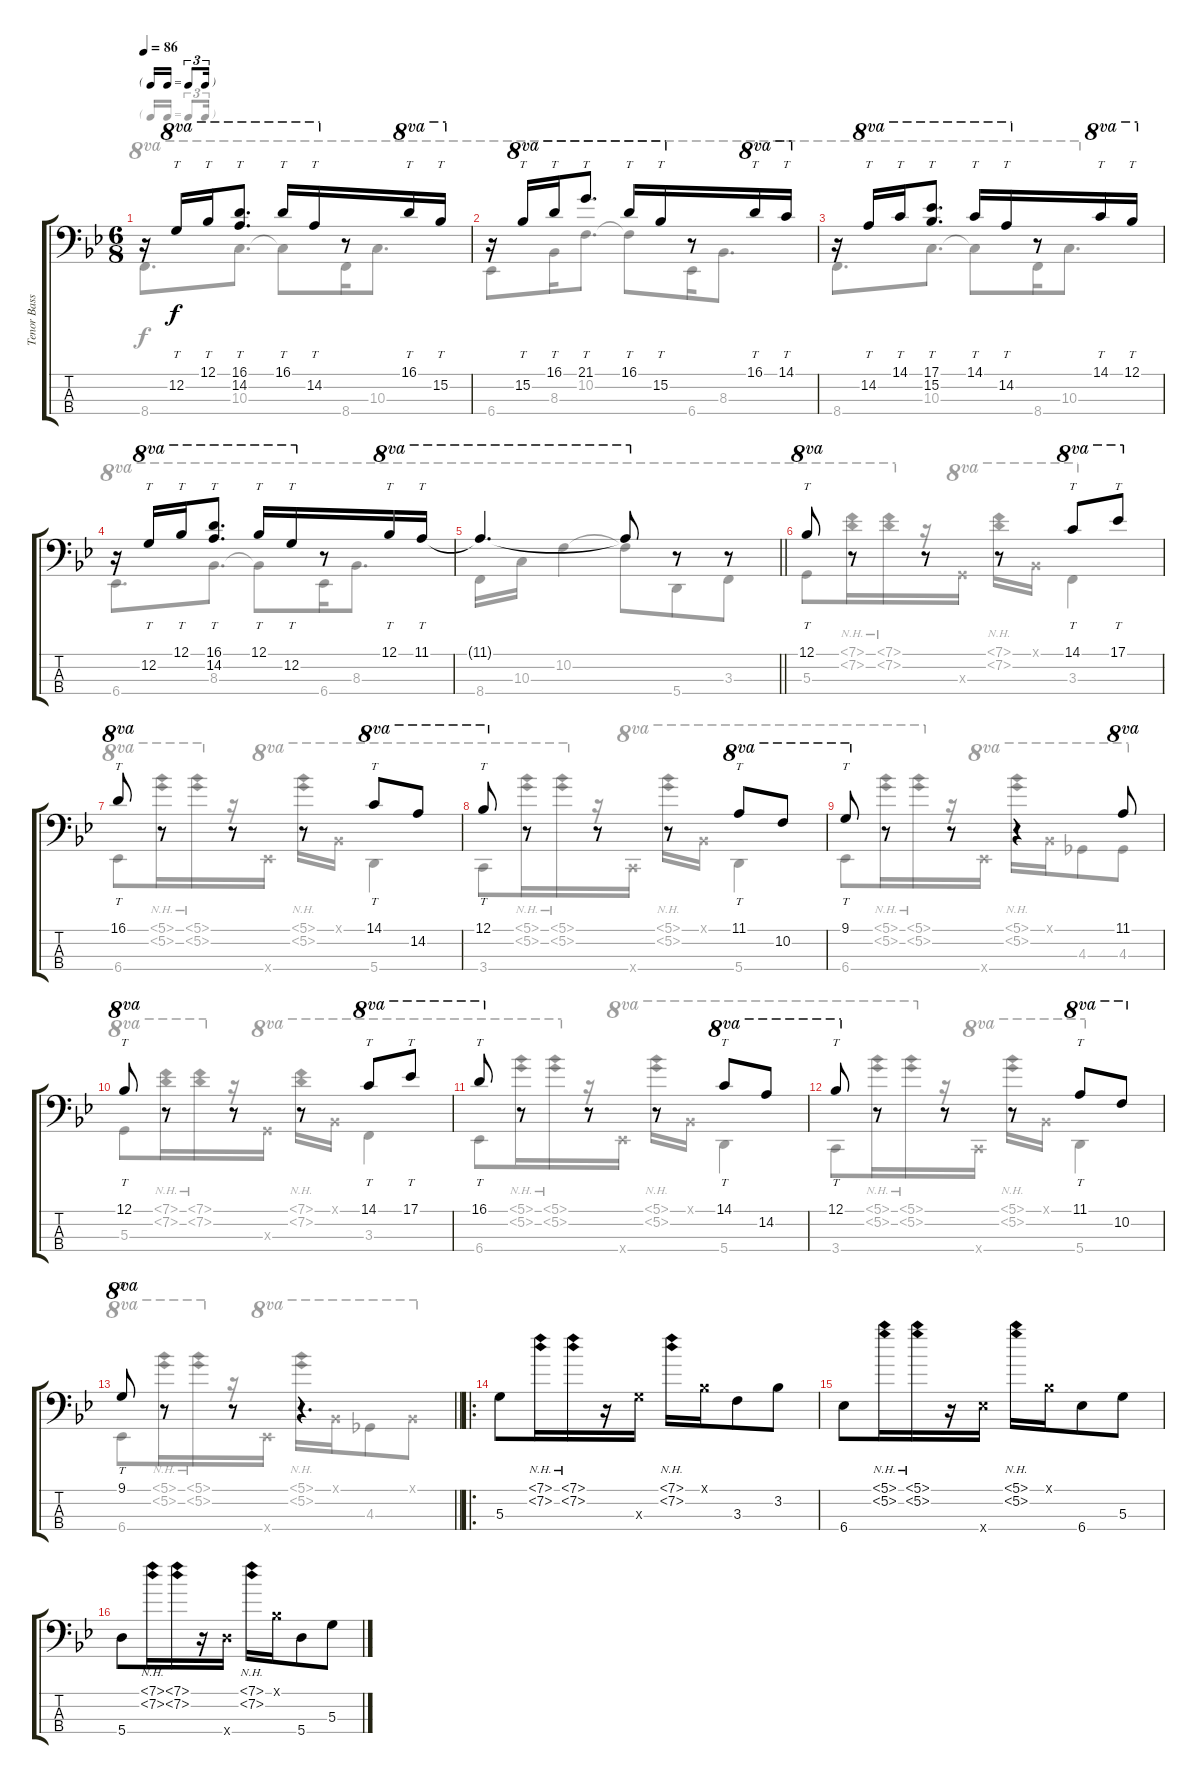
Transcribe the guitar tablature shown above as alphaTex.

\track ("Tenor Bass, C string down 1 tone" "Tenor Bass") {instrument electricbassfinger}
\staff {score tabs}
\tuning (Bb2 G2 D2 A1) {hide}
\voice
\ts (6 8)
\tf triplet16th
\tempo 86
\clef f4
\ks bb
r.16{dy f} 12.2.16{tt ot 8va} 12.1.16{tt ot 8va} (16.1 14.2).8{tt d ot 8va} 16.1.16{tt ot 8va} 14.2.16{tt ot 8va} r.8 16.1.16{tt ot 8va} 15.2.16{tt ot 8va} |
r.16 15.2.16{tt ot 8va} 16.1.16{tt ot 8va} 21.1.8{tt d ot 8va} 16.1.16{tt ot 8va} 15.2.16{tt ot 8va} r.8 16.1.16{tt ot 8va} 14.1.16{tt ot 8va} |
r.16 14.2.16{tt ot 8va} 14.1.16{tt ot 8va} (17.1 15.2).8{tt d ot 8va} 14.1.16{tt ot 8va} 14.2.16{tt ot 8va} r.8 14.1.16{tt ot 8va} 12.1.16{tt ot 8va} |
r.16 12.2.16{tt ot 8va} 12.1.16{tt ot 8va} (16.1 14.2).8{tt d ot 8va} 12.1.16{tt ot 8va} 12.2.16{tt ot 8va} r.8 12.1.16{tt ot 8va} 11.1.16{tt ot 8va} |
\barLineRight lightlight
11.1{t}.4{d ot 8va} 11.1{t}.8{ot 8va} r.8 r.8 |
12.1.8{tt ot 8va} r.8 r.8 r.8 14.1.8{tt ot 8va} 17.1.8{tt ot 8va} |
16.1.8{tt ot 8va} r.8 r.8 r.8 14.1.8{tt ot 8va} 14.2.8{ot 8va} |
12.1.8{tt ot 8va} r.8 r.8 r.8 11.1.8{tt ot 8va} 10.2.8{ot 8va} |
9.1.8{tt ot 8va} r.8 r.8 r.4 11.1.8{ot 8va} |
12.1.8{tt ot 8va} r.8 r.8 r.8 14.1.8{tt ot 8va} 17.1.8{tt ot 8va} |
16.1.8{tt ot 8va} r.8 r.8 r.8 14.1.8{tt ot 8va} 14.2.8{ot 8va} |
12.1.8{tt ot 8va} r.8 r.8 r.8 11.1.8{tt ot 8va} 10.2.8{ot 8va} |
\barLineRight lightlight
9.1.8{tt ot 8va} r.8 r.8 r.4{d} |
\ro
5.3.8 (7.1{nh} 7.2{nh}).16 (7.1{nh} 7.2{nh}).16 r.16 5.3{x}.16 (7.1{nh} 7.2{nh}).16 0.1{x}.16 3.3.8 3.2.8 |
6.4.8 (5.1{nh} 5.2{nh}).16 (5.1{nh} 5.2{nh}).16 r.16 6.4{x}.16 (5.1{nh} 5.2{nh}).16 0.1{x}.16 6.4.8 5.3.8 |
5.4.8 (7.1{nh} 7.2{nh}).16 (7.1{nh} 7.2{nh}).16 r.16 5.4{x}.16 (7.1{nh} 7.2{nh}).16 0.1{x}.16 5.4.8 5.3.8
\voice
\clef f4
\ottava regular
\simile none
\ks bb
8.4.8{d ot 8va dy f} 10.3.8{d ot 8va} 10.3{t}.8{ot 8va} 8.4.16{ot 8va} 10.3.8{d ot 8va} |
6.4.8{ot 8va} 8.3.16{ot 8va} 10.2.8{d ot 8va} 10.2{t}.8{ot 8va} 6.4.16{ot 8va} 8.3.8{d ot 8va} |
8.4.8{d ot 8va} 10.3.8{d ot 8va} 10.3{t}.8{ot 8va} 8.4.16{ot 8va} 10.3.8{d ot 8va} |
6.4.8{d ot 8va} 8.3.8{d ot 8va} 8.3{t}.8{ot 8va} 6.4.16{ot 8va} 8.3.8{d ot 8va} |
\barLineRight lightlight
8.4.16{ot 8va} 10.3.16{ot 8va} 10.2.4{ot 8va} 10.2{t}.8{ot 8va} 5.4.8{ot 8va} 3.3.8{ot 8va} |
5.3.8{ot 8va} (7.1{nh} 7.2{nh}).16{ot 8va} (7.1{nh} 7.2{nh}).16{ot 8va} r.16 5.3{x}.16{ot 8va} (7.1{nh} 7.2{nh}).16{ot 8va} 0.1{x}.16{ot 8va} 3.3.4{ot 8va} |
6.4.8{ot 8va} (5.1{nh} 5.2{nh}).16{ot 8va} (5.1{nh} 5.2{nh}).16{ot 8va} r.16 6.4{x}.16{ot 8va} (5.1{nh} 5.2{nh}).16{ot 8va} 0.1{x}.16{ot 8va} 5.4.4{ot 8va} |
3.4.8{ot 8va} (5.1{nh} 5.2{nh}).16{ot 8va} (5.1{nh} 5.2{nh}).16{ot 8va} r.16 3.4{x}.16{ot 8va} (5.1{nh} 5.2{nh}).16{ot 8va} 0.1{x}.16{ot 8va} 5.4.4{ot 8va} |
6.4.8{ot 8va} (5.1{nh} 5.2{nh}).16{ot 8va} (5.1{nh} 5.2{nh}).16{ot 8va} r.16 6.4{x}.16{ot 8va} (5.1{nh} 5.2{nh}).16{ot 8va} 0.1{x}.16{ot 8va} 4.3.8{ot 8va} 4.3.8{ot 8va} |
5.3.8{ot 8va} (7.1{nh} 7.2{nh}).16{ot 8va} (7.1{nh} 7.2{nh}).16{ot 8va} r.16 5.3{x}.16{ot 8va} (7.1{nh} 7.2{nh}).16{ot 8va} 0.1{x}.16{ot 8va} 3.3.4{ot 8va} |
6.4.8{ot 8va} (5.1{nh} 5.2{nh}).16{ot 8va} (5.1{nh} 5.2{nh}).16{ot 8va} r.16 6.4{x}.16{ot 8va} (5.1{nh} 5.2{nh}).16{ot 8va} 0.1{x}.16{ot 8va} 5.4.4{ot 8va} |
3.4.8{ot 8va} (5.1{nh} 5.2{nh}).16{ot 8va} (5.1{nh} 5.2{nh}).16{ot 8va} r.16 3.4{x}.16{ot 8va} (5.1{nh} 5.2{nh}).16{ot 8va} 0.1{x}.16{ot 8va} 5.4.4{ot 8va} |
\barLineRight lightlight
6.4.8{ot 8va} (5.1{nh} 5.2{nh}).16{ot 8va} (5.1{nh} 5.2{nh}).16{ot 8va} r.16 6.4{x}.16{ot 8va} (5.1{nh} 5.2{nh}).16{ot 8va} 0.1{x}.16{ot 8va} 4.3.8{ot 8va} 0.1{x}.8{ot 8va} |
|
|
